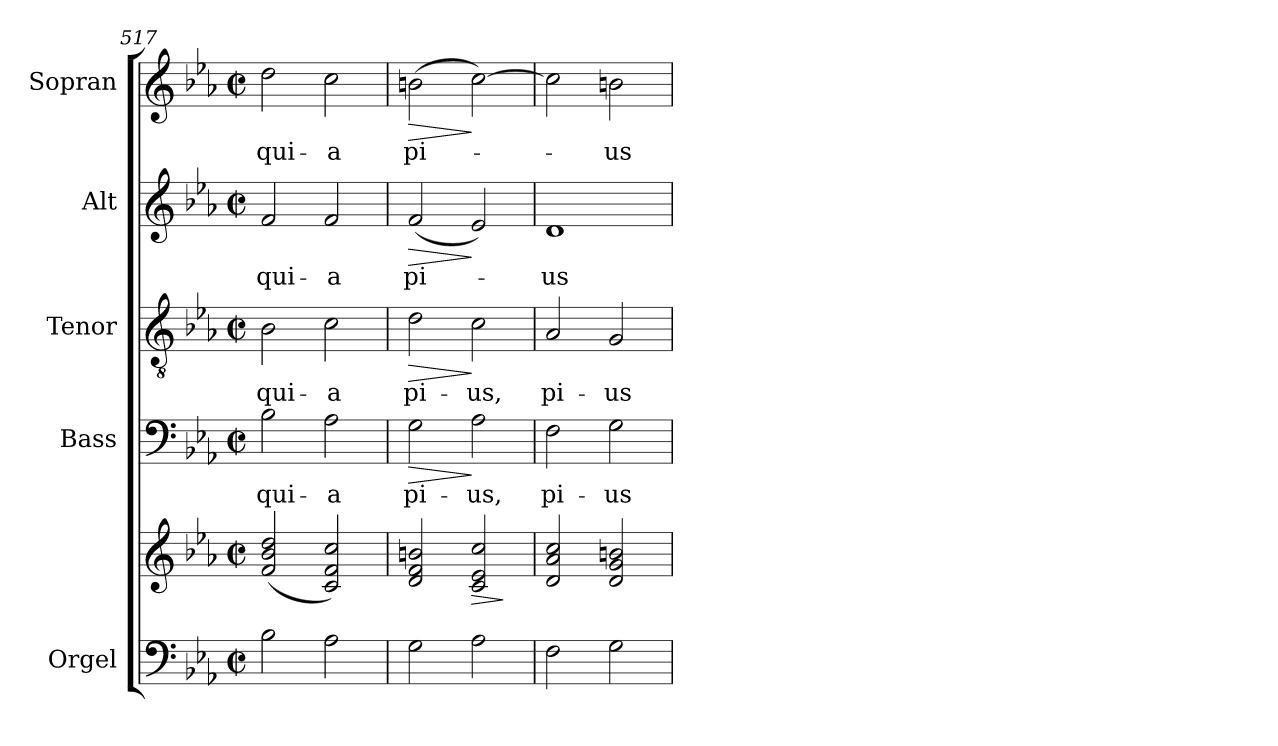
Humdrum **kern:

**kern	**kern	**dynam	**kern	**text	**dynam	**kern	**text	**dynam	**kern	**text	**dynam	**kern	**text	**dynam
*part5	*part5	*part5	*part4	*part4	*part4	*part3	*part3	*part3	*part2	*part2	*part2	*part1	*part1	*part1
*staff6	*staff5	*staff5/6	*staff4	*staff4	*staff4	*staff3	*staff3	*staff3	*staff2	*staff2	*staff2	*staff1	*staff1	*staff1
*I"Orgel	*	*	*I"Bass	*	*	*I"Tenor	*	*	*I"Alt	*	*	*I"Sopran	*	*
*I'Org.	*	*	*I'B.	*	*	*I'T.	*	*	*I'A.	*	*	*I'S.	*	*
*clefF4	*clefG2	*	*clefF4	*	*	*clefGv2	*	*	*clefG2	*	*	*clefG2	*	*
*k[b-e-a-]	*k[b-e-a-]	*	*k[b-e-a-]	*	*	*k[b-e-a-]	*	*	*k[b-e-a-]	*	*	*k[b-e-a-]	*	*
*E-:	*E-:	*	*E-:	*	*	*E-:	*	*	*E-:	*	*	*E-:	*	*
*M2/2	*M2/2	*	*M2/2	*	*	*M2/2	*	*	*M2/2	*	*	*M2/2	*	*
*met(c|)	*met(c|)	*	*met(c|)	*	*	*met(c|)	*	*	*met(c|)	*	*	*met(c|)	*	*
=517	=517	=517	=517	=517	=517	=517	=517	=517	=517	=517	=517	=517	=517	=517
!	!	!	!	!LO:LY:b	!	!	!LO:LY:b	!	!	!LO:LY:b	!	!	!LO:LY:b	!
2B-\	(<2f/ 2b-/ 2dd/	.	2B-\	qui-	.	2B-\	qui-	.	2f/	qui-	.	2dd\	qui-	.
!	!	!	!	!LO:LY:b	!	!	!LO:LY:b	!	!	!LO:LY:b	!	!	!LO:LY:b	!
2A-\	2c/ 2f/ 2cc/)	.	2A-\	-a	.	2c\	-a	.	2f/	-a	.	2cc\	-a	.
=518	=518	=518	=518	=518	=518	=518	=518	=518	=518	=518	=518	=518	=518	=518
!	!	!	!	!LO:LY:b	!LO:HP:b	!	!LO:LY:b	!LO:HP:b	!	!LO:LY:b	!LO:HP:b	!	!LO:LY:b	!LO:HP:b
2G\	2d/ 2f/ 2bn/	.	2G\	pi-	>	2d\	pi-	>	(<2f/	pi-	>	(>2bn\	pi-	>
!	!	!LO:HP:b	!	!LO:LY:b	!	!	!LO:LY:b	!	!	!	!	!	!	!
2A-\	2c/ 2e-/ 2cc/	>	2A-\	-us,	]	2c\	-us,	]	2e-/)	.	]	[2cc\)	.	]
.	.	]	.	.	.	.	.	.	.	.	.	.	.	.
=519	=519	=519	=519	=519	=519	=519	=519	=519	=519	=519	=519	=519	=519	=519
!	!	!	!	!LO:LY:b	!	!	!LO:LY:b	!	!	!LO:LY:b	!	!	!	!
2F\	2d/ 2a-/ 2cc/	.	2F\	pi-	.	2A-/	pi-	.	1d	-us	.	2cc\]	.	.
!	!	!	!	!LO:LY:b	!	!	!LO:LY:b	!	!	!	!	!	!LO:LY:b	!
2G\	2d/ 2g/ 2bn/	.	2G\	-us	.	2G/	-us	.	.	.	.	2bn\	-us	.
=	=	=	=	=	=	=	=	=	=	=	=	=	=	=
*-	*-	*-	*-	*-	*-	*-	*-	*-	*-	*-	*-	*-	*-	*-
